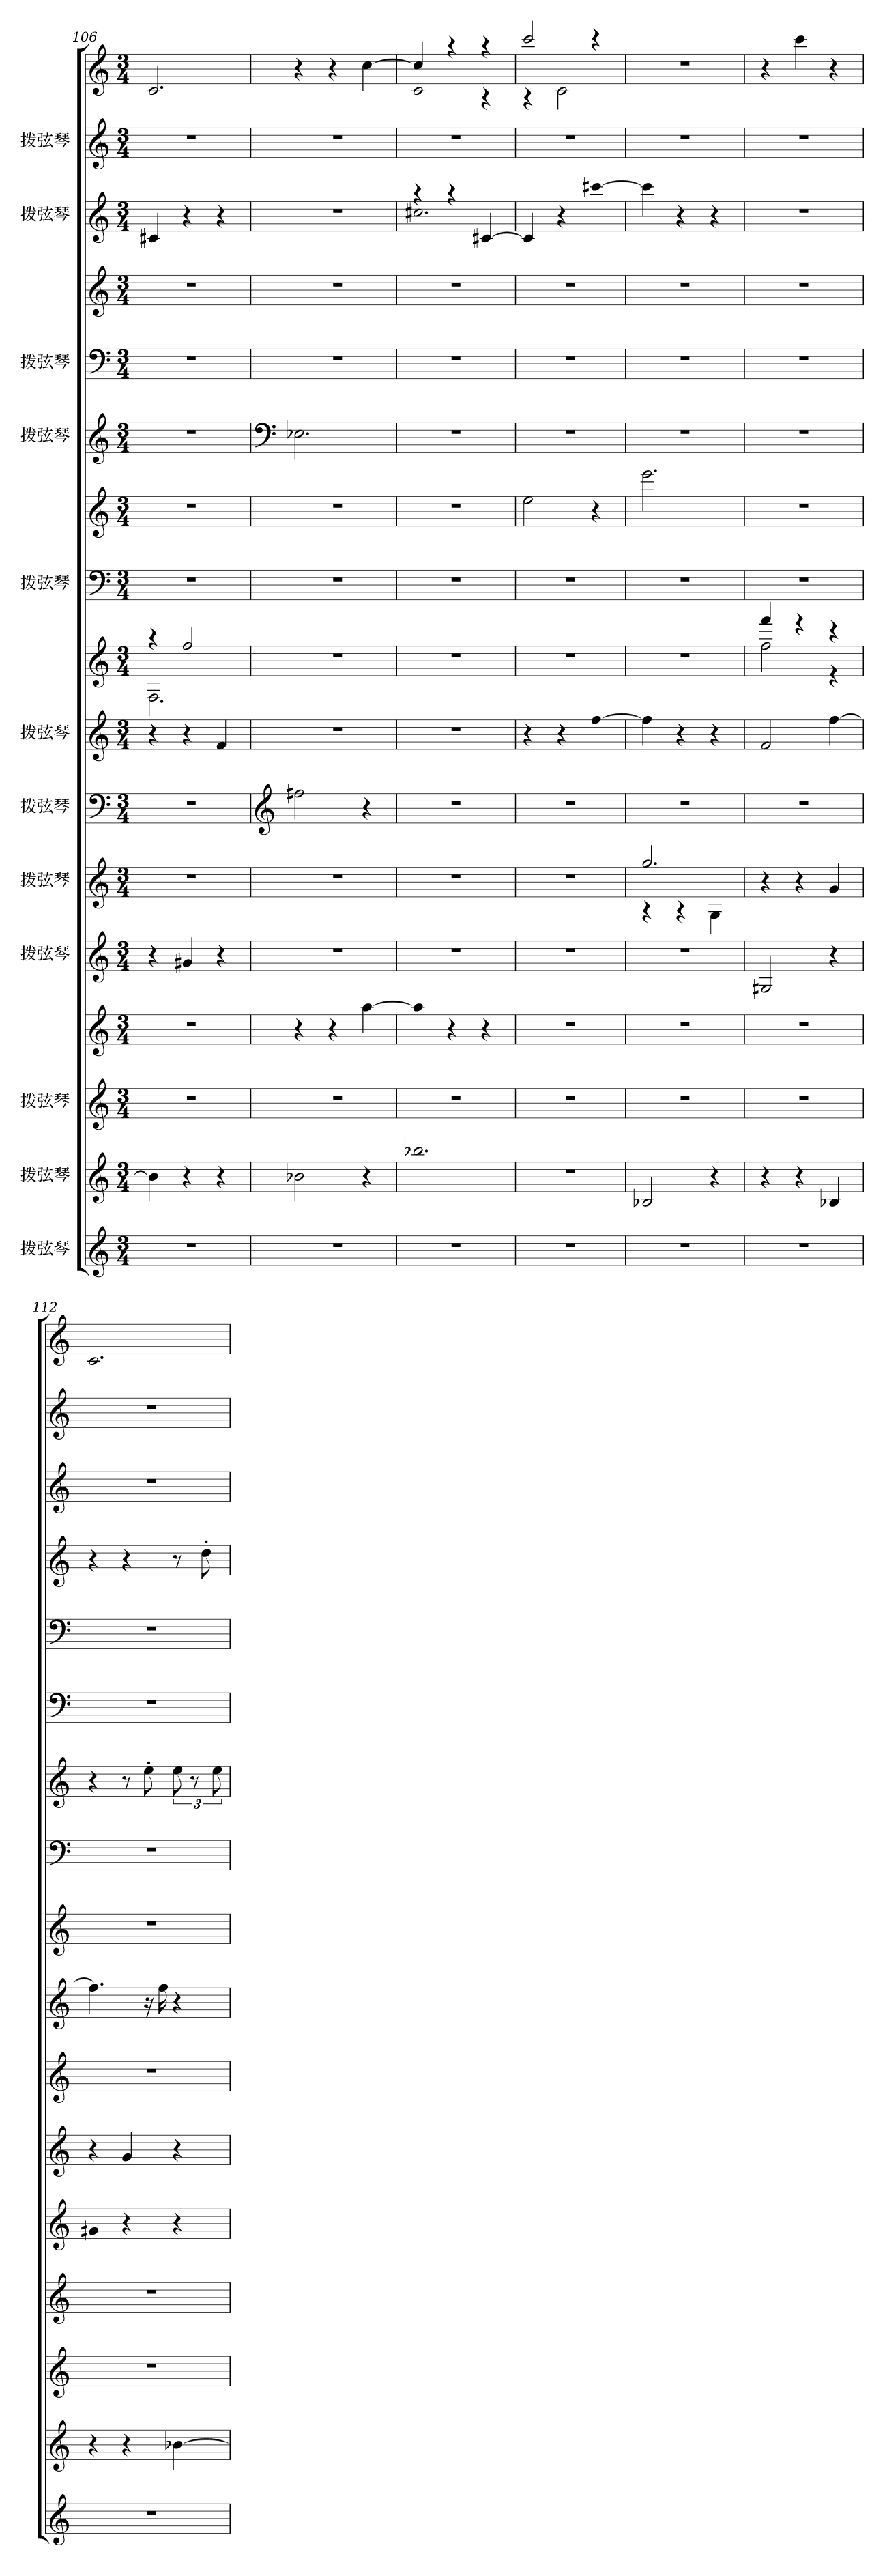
**kern	**kern	**kern	**kern	**kern	**kern	**kern	**kern	**kern	**kern	**kern	**kern	**kern	**kern	**kern	**kern	**kern
*part12	*part11	*part10	*part10	*part9	*part8	*part7	*part6	*part6	*part5	*part5	*part4	*part3	*part3	*part2	*part1	*part1
*staff17	*staff16	*staff15	*staff14	*staff13	*staff12	*staff11	*staff10	*staff9	*staff8	*staff7	*staff6	*staff5	*staff4	*staff3	*staff2	*staff1
*I"拨弦琴	*I"拨弦琴	*I"拨弦琴	*	*I"拨弦琴	*I"拨弦琴	*I"拨弦琴	*I"拨弦琴	*	*I"拨弦琴	*	*I"拨弦琴	*I"拨弦琴	*	*I"拨弦琴	*I"拨弦琴	*
*clefG2	*clefG2	*clefG2	*clefG2	*clefG2	*clefG2	*clefF4	*clefG2	*clefG2	*clefF4	*clefG2	*clefG2	*clefF4	*clefG2	*clefG2	*clefG2	*clefG2
*k[]	*k[]	*k[]	*k[]	*k[]	*k[]	*k[]	*k[]	*k[]	*k[]	*k[]	*k[]	*k[]	*k[]	*k[]	*k[]	*k[]
*M3/4	*M3/4	*M3/4	*M3/4	*M3/4	*M3/4	*M3/4	*M3/4	*M3/4	*M3/4	*M3/4	*M3/4	*M3/4	*M3/4	*M3/4	*M3/4	*M3/4
=106	=106	=106	=106	=106	=106	=106	=106	=106	=106	=106	=106	=106	=106	=106	=106	=106
*	*	*	*	*	*	*	*	*^	*	*	*	*	*	*	*	*
2.r	4b-\]	2.r	2.r	4r	2.r	2.r	4r	4r	2.F\	2.r	2.r	2.r	2.r	2.r	4c#X/	2.r	2.c/
.	4r	.	.	4g#X/	.	.	4r	2ff/	.	.	.	.	.	.	4r	.	.
.	4r	.	.	4r	.	.	4f/	.	.	.	.	.	.	.	4r	.	.
*	*	*	*	*	*	*	*	*v	*v	*	*	*	*	*	*	*	*
=107	=107	=107	=107	=107	=107	=107	=107	=107	=107	=107	=107	=107	=107	=107	=107	=107
*	*	*	*	*	*	*clefG2	*	*	*	*	*clefF4	*	*	*	*	*
2.r	2b-X\	2.r	4r	2.r	2.r	2ff#X\	2.r	2.r	2.r	2.r	2.E-X\	2.r	2.r	2.r	2.r	4r
.	.	.	4r	.	.	.	.	.	.	.	.	.	.	.	.	4r
.	4r	.	[4aa\	.	.	4r	.	.	.	.	.	.	.	.	.	[4cc\
!!LO:PB:g=z
=108	=108	=108	=108	=108	=108	=108	=108	=108	=108	=108	=108	=108	=108	=108	=108	=108
*	*	*	*	*	*	*	*	*	*	*	*	*	*	*^	*	*^
2.r	2.bb-X\	2.r	4aa\]	2.r	2.r	2.r	2.r	2.r	2.r	2.r	2.r	2.r	2.r	4r	2.cc#X\	2.r	4cc/]	2c\
.	.	.	4r	.	.	.	.	.	.	.	.	.	.	4r	.	.	4r	.
.	.	.	4r	.	.	.	.	.	.	.	.	.	.	[4c#X/	.	.	4r	4r
*	*	*	*	*	*	*	*	*	*	*	*	*	*	*v	*v	*	*	*
=109	=109	=109	=109	=109	=109	=109	=109	=109	=109	=109	=109	=109	=109	=109	=109	=109	=109
2.r	2.r	2.r	2.r	2.r	2.r	2.r	4r	2.r	2.r	2ee\	2.r	2.r	2.r	4c#/]	2.r	2ccc/	4r
.	.	.	.	.	.	.	4r	.	.	.	.	.	.	4r	.	.	2c\
.	.	.	.	.	.	.	[4ff\	.	.	4r	.	.	.	[4ccc#X\	.	4r	.
*	*	*	*	*	*	*	*	*	*	*	*	*	*	*	*	*v	*v
=110	=110	=110	=110	=110	=110	=110	=110	=110	=110	=110	=110	=110	=110	=110	=110	=110
*	*	*	*	*	*^	*	*	*	*	*	*	*	*	*	*	*
2.r	2B-X/	2.r	2.r	2.r	2.gg/	4r	2.r	4ff\]	2.r	2.r	2.eee\	2.r	2.r	2.r	4ccc#\]	2.r	2.r
.	.	.	.	.	.	4r	.	4r	.	.	.	.	.	.	4r	.	.
.	4r	.	.	.	.	4G\	.	4r	.	.	.	.	.	.	4r	.	.
*	*	*	*	*	*v	*v	*	*	*	*	*	*	*	*	*	*	*
=111	=111	=111	=111	=111	=111	=111	=111	=111	=111	=111	=111	=111	=111	=111	=111	=111
*	*	*	*	*	*	*	*	*^	*	*	*	*	*	*	*	*
2.r	4r	2.r	2.r	2G#X/	4r	2.r	2f/	4fff/	2ff\	2.r	2.r	2.r	2.r	2.r	2.r	2.r	4r
.	4r	.	.	.	4r	.	.	4r	.	.	.	.	.	.	.	.	4ccc\
.	4B-X/	.	.	4r	4g/	.	[4ff\	4r	4r	.	.	.	.	.	.	.	4r
*	*	*	*	*	*	*	*	*v	*v	*	*	*	*	*	*	*	*
=112	=112	=112	=112	=112	=112	=112	=112	=112	=112	=112	=112	=112	=112	=112	=112	=112
2.r	4r	2.r	2.r	4g#X/	4r	2.r	4.ff\]	2.r	2.r	4r	2.r	2.r	4r	2.r	2.r	2.c/
.	4r	.	.	4r	4g/	.	.	.	.	8r	.	.	4r	.	.	.
.	.	.	.	.	.	.	16r	.	.	8ee'\	.	.	.	.	.	.
.	.	.	.	.	.	.	16ff\	.	.	.	.	.	.	.	.	.
.	[4b-X\	.	.	4r	4r	.	4r	.	.	12ee\	.	.	8r	.	.	.
.	.	.	.	.	.	.	.	.	.	12r	.	.	.	.	.	.
.	.	.	.	.	.	.	.	.	.	.	.	.	8dd'\	.	.	.
.	.	.	.	.	.	.	.	.	.	12ee\	.	.	.	.	.	.
=	=	=	=	=	=	=	=	=	=	=	=	=	=	=	=	=
*-	*-	*-	*-	*-	*-	*-	*-	*-	*-	*-	*-	*-	*-	*-	*-	*-
